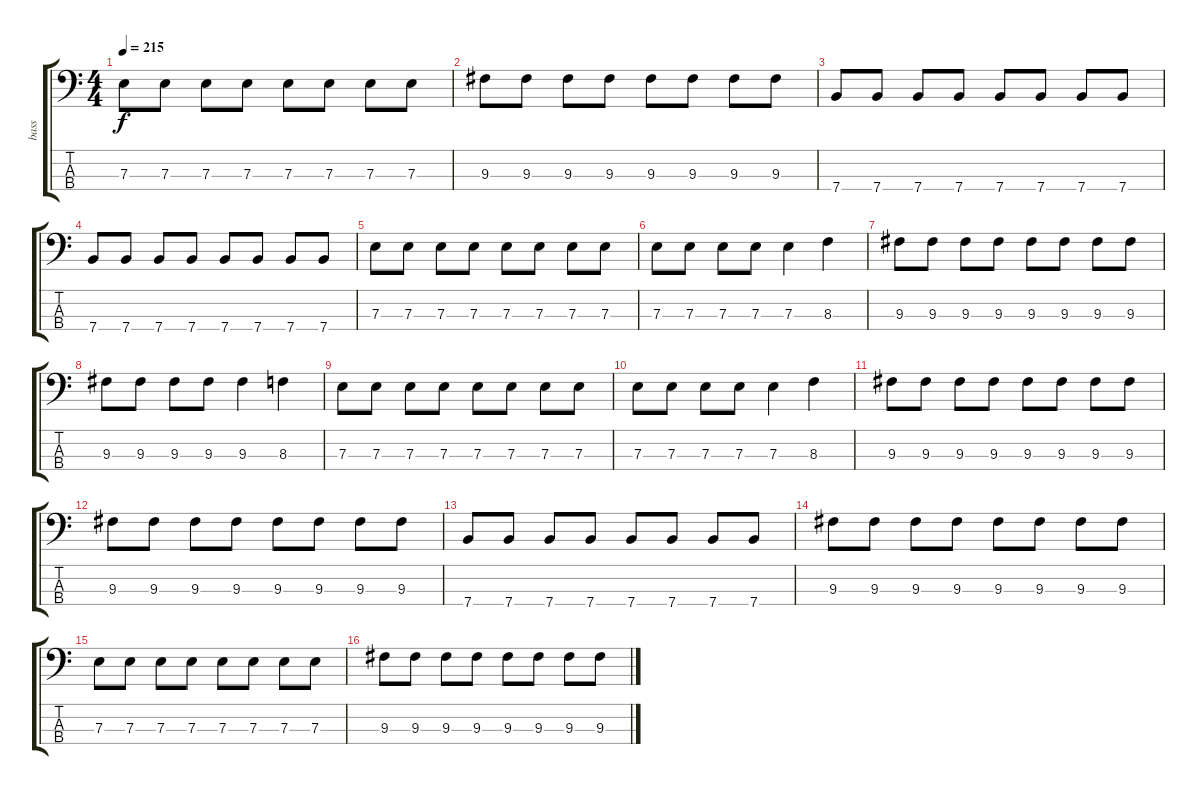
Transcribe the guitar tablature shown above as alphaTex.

\track ("bass" "bass") {instrument electricbasspick}
\staff {score tabs}
\tuning (G2 D2 A1 E1) {hide}
\ts (4 4)
\tempo 215
\clef f4
\ks c
7.3.8{dy f} 7.3.8 7.3.8 7.3.8 7.3.8 7.3.8 7.3.8 7.3.8 |
9.3.8 9.3.8 9.3.8 9.3.8 9.3.8 9.3.8 9.3.8 9.3.8 |
7.4.8 7.4.8 7.4.8 7.4.8 7.4.8 7.4.8 7.4.8 7.4.8 |
7.4.8 7.4.8 7.4.8 7.4.8 7.4.8 7.4.8 7.4.8 7.4.8 |
7.3.8 7.3.8 7.3.8 7.3.8 7.3.8 7.3.8 7.3.8 7.3.8 |
7.3.8 7.3.8 7.3.8 7.3.8 7.3.4 8.3.4 |
9.3.8 9.3.8 9.3.8 9.3.8 9.3.8 9.3.8 9.3.8 9.3.8 |
9.3.8 9.3.8 9.3.8 9.3.8 9.3.4 8.3.4 |
7.3.8 7.3.8 7.3.8 7.3.8 7.3.8 7.3.8 7.3.8 7.3.8 |
7.3.8 7.3.8 7.3.8 7.3.8 7.3.4 8.3.4 |
9.3.8 9.3.8 9.3.8 9.3.8 9.3.8 9.3.8 9.3.8 9.3.8 |
9.3.8 9.3.8 9.3.8 9.3.8 9.3.8 9.3.8 9.3.8 9.3.8 |
7.4.8 7.4.8 7.4.8 7.4.8 7.4.8 7.4.8 7.4.8 7.4.8 |
9.3.8 9.3.8 9.3.8 9.3.8 9.3.8 9.3.8 9.3.8 9.3.8 |
7.3.8 7.3.8 7.3.8 7.3.8 7.3.8 7.3.8 7.3.8 7.3.8 |
9.3.8 9.3.8 9.3.8 9.3.8 9.3.8 9.3.8 9.3.8 9.3.8
